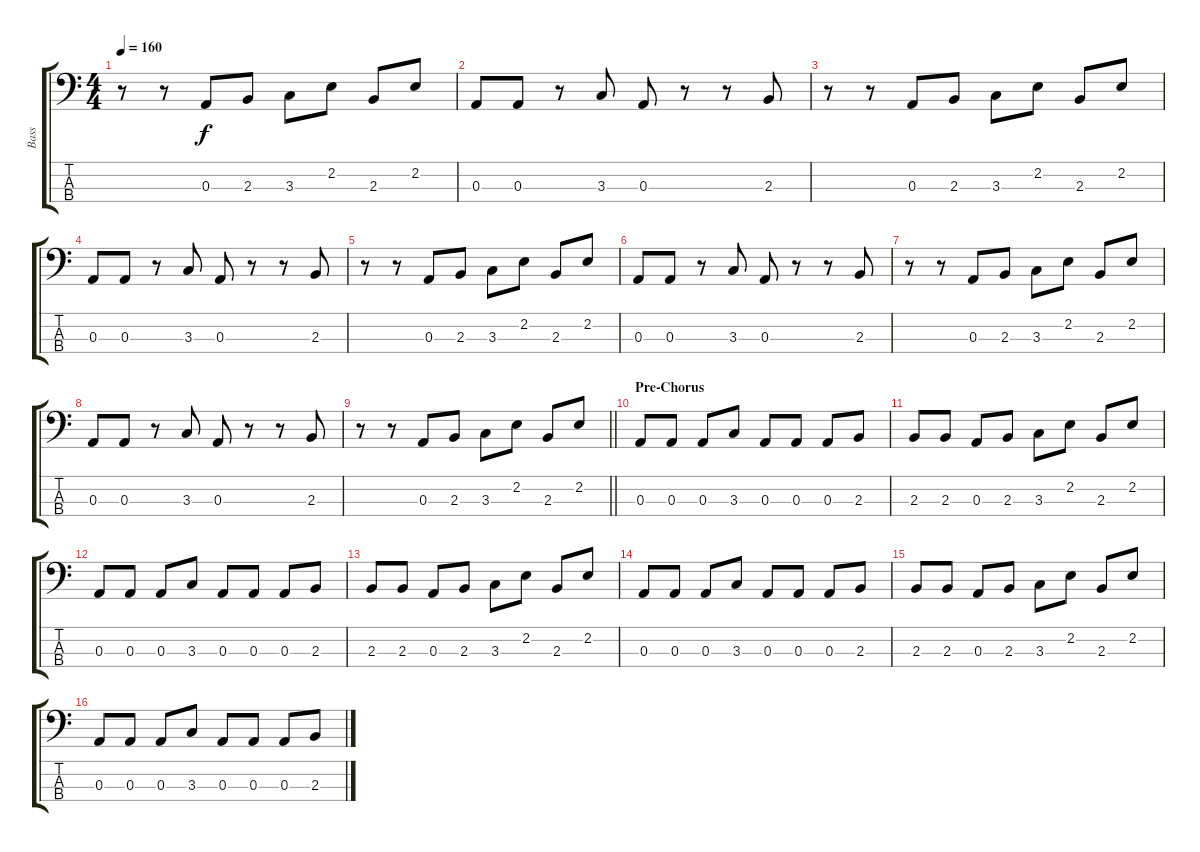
\track ("Bass" "Bass") {instrument electricbassfinger}
\staff {score tabs}
\tuning (G2 D2 A1 E1) {hide}
\ts (4 4)
\tempo 160
\clef f4
\ks c
r.8{dy f} r.8 0.3.8 2.3.8 3.3.8 2.2.8 2.3.8 2.2.8 |
0.3.8 0.3.8 r.8 3.3.8 0.3.8 r.8 r.8 2.3.8 |
r.8 r.8 0.3.8 2.3.8 3.3.8 2.2.8 2.3.8 2.2.8 |
0.3.8 0.3.8 r.8 3.3.8 0.3.8 r.8 r.8 2.3.8 |
r.8 r.8 0.3.8 2.3.8 3.3.8 2.2.8 2.3.8 2.2.8 |
0.3.8 0.3.8 r.8 3.3.8 0.3.8 r.8 r.8 2.3.8 |
r.8 r.8 0.3.8 2.3.8 3.3.8 2.2.8 2.3.8 2.2.8 |
0.3.8 0.3.8 r.8 3.3.8 0.3.8 r.8 r.8 2.3.8 |
\barLineRight lightlight
r.8 r.8 0.3.8 2.3.8 3.3.8 2.2.8 2.3.8 2.2.8 |
\section ("" "Pre-Chorus")
0.3.8 0.3.8 0.3.8 3.3.8 0.3.8 0.3.8 0.3.8 2.3.8 |
2.3.8 2.3.8 0.3.8 2.3.8 3.3.8 2.2.8 2.3.8 2.2.8 |
0.3.8 0.3.8 0.3.8 3.3.8 0.3.8 0.3.8 0.3.8 2.3.8 |
2.3.8 2.3.8 0.3.8 2.3.8 3.3.8 2.2.8 2.3.8 2.2.8 |
0.3.8 0.3.8 0.3.8 3.3.8 0.3.8 0.3.8 0.3.8 2.3.8 |
2.3.8 2.3.8 0.3.8 2.3.8 3.3.8 2.2.8 2.3.8 2.2.8 |
0.3.8 0.3.8 0.3.8 3.3.8 0.3.8 0.3.8 0.3.8 2.3.8
